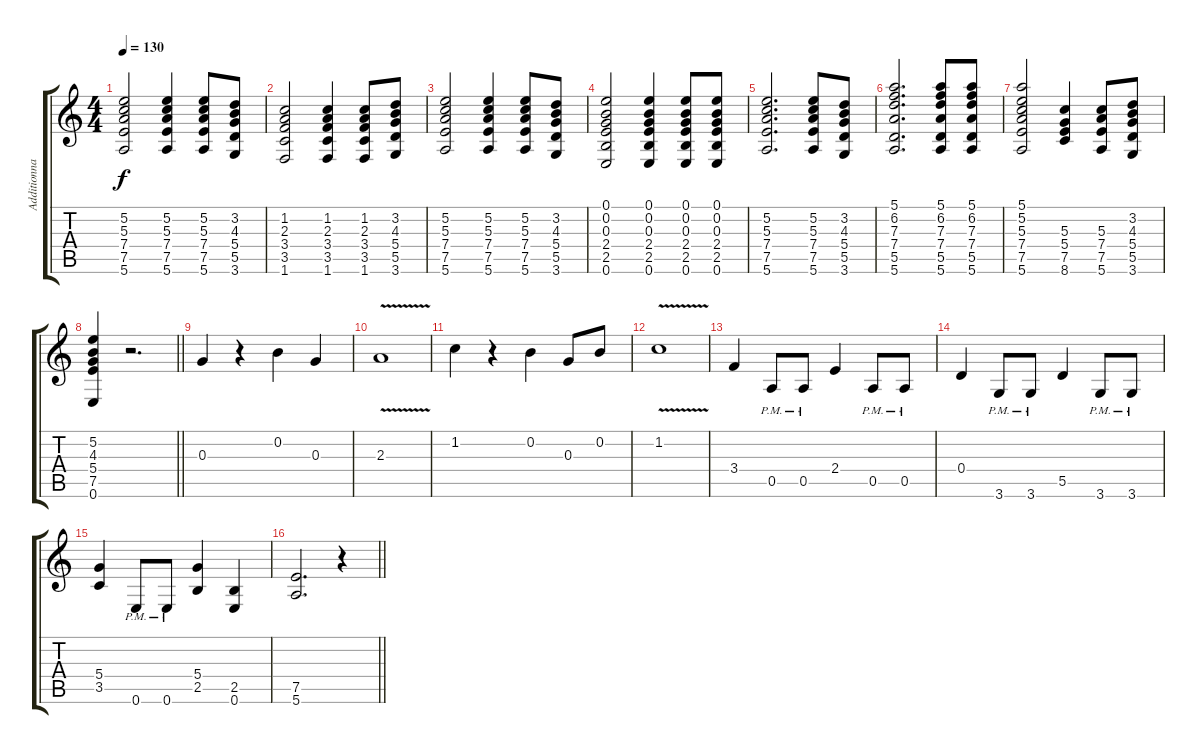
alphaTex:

\track ("Additionnal Guitar" "Additionna") {instrument acousticguitarsteel}
\staff {score tabs}
\tuning (E4 B3 G3 D3 A2 E2) {hide}
\ts (4 4)
\tempo 130
\clef g2
\ks c
(5.2 5.3 7.4 7.5 5.6).2{dy f volume 10 balance 8 instrument acousticguitarsteel} (5.2 5.3 7.4 7.5 5.6).4 (5.2 5.3 7.4 7.5 5.6).8 (3.2 4.3 5.4 5.5 3.6).8 |
(1.2 2.3 3.4 3.5 1.6).2 (1.2 2.3 3.4 3.5 1.6).4 (1.2 2.3 3.4 3.5 1.6).8 (3.2 4.3 5.4 5.5 3.6).8 |
(5.2 5.3 7.4 7.5 5.6).2 (5.2 5.3 7.4 7.5 5.6).4 (5.2 5.3 7.4 7.5 5.6).8 (3.2 4.3 5.4 5.5 3.6).8 |
(0.1 0.2 0.3 2.4 2.5 0.6).2 (0.1 0.2 0.3 2.4 2.5 0.6).4 (0.1 0.2 0.3 2.4 2.5 0.6).8 (0.1 0.2 0.3 2.4 2.5 0.6).8 |
(5.2 5.3 7.4 7.5 5.6).2{d} (5.2 5.3 7.4 7.5 5.6).8 (3.2 4.3 5.4 5.5 3.6).8 |
(5.1 6.2 7.3 7.4 5.5 5.6).2{d} (5.1 6.2 7.3 7.4 5.5 5.6).8 (5.1 6.2 7.3 7.4 5.5 5.6).8 |
(5.1 5.2 5.3 7.4 7.5 5.6).2 (5.3 5.4 7.5 8.6).4 (5.3 7.4 7.5 5.6).8 (3.2 4.3 5.4 5.5 3.6).8 |
\barLineRight lightlight
(5.2 4.3 5.4 7.5 0.6).4 r.2{d} |
0.3.4{volume 7 balance 8 instrument distortionguitar} r.4 0.2.4 0.3.4 |
2.3{v}.1 |
1.2.4 r.4 0.2.4 0.3.8 0.2.8 |
1.2{v}.1 |
3.4.4 0.5{pm}.8 0.5{pm}.8 2.4.4 0.5{pm}.8 0.5{pm}.8 |
0.4.4 3.6{pm}.8 3.6{pm}.8 5.5.4 3.6{pm}.8 3.6{pm}.8 |
(5.4 3.5).4 0.6{pm}.8 0.6{pm}.8 (5.4 2.5).4 (2.5 0.6).4 |
\barLineRight lightlight
(7.5 5.6).2{d} r.4
